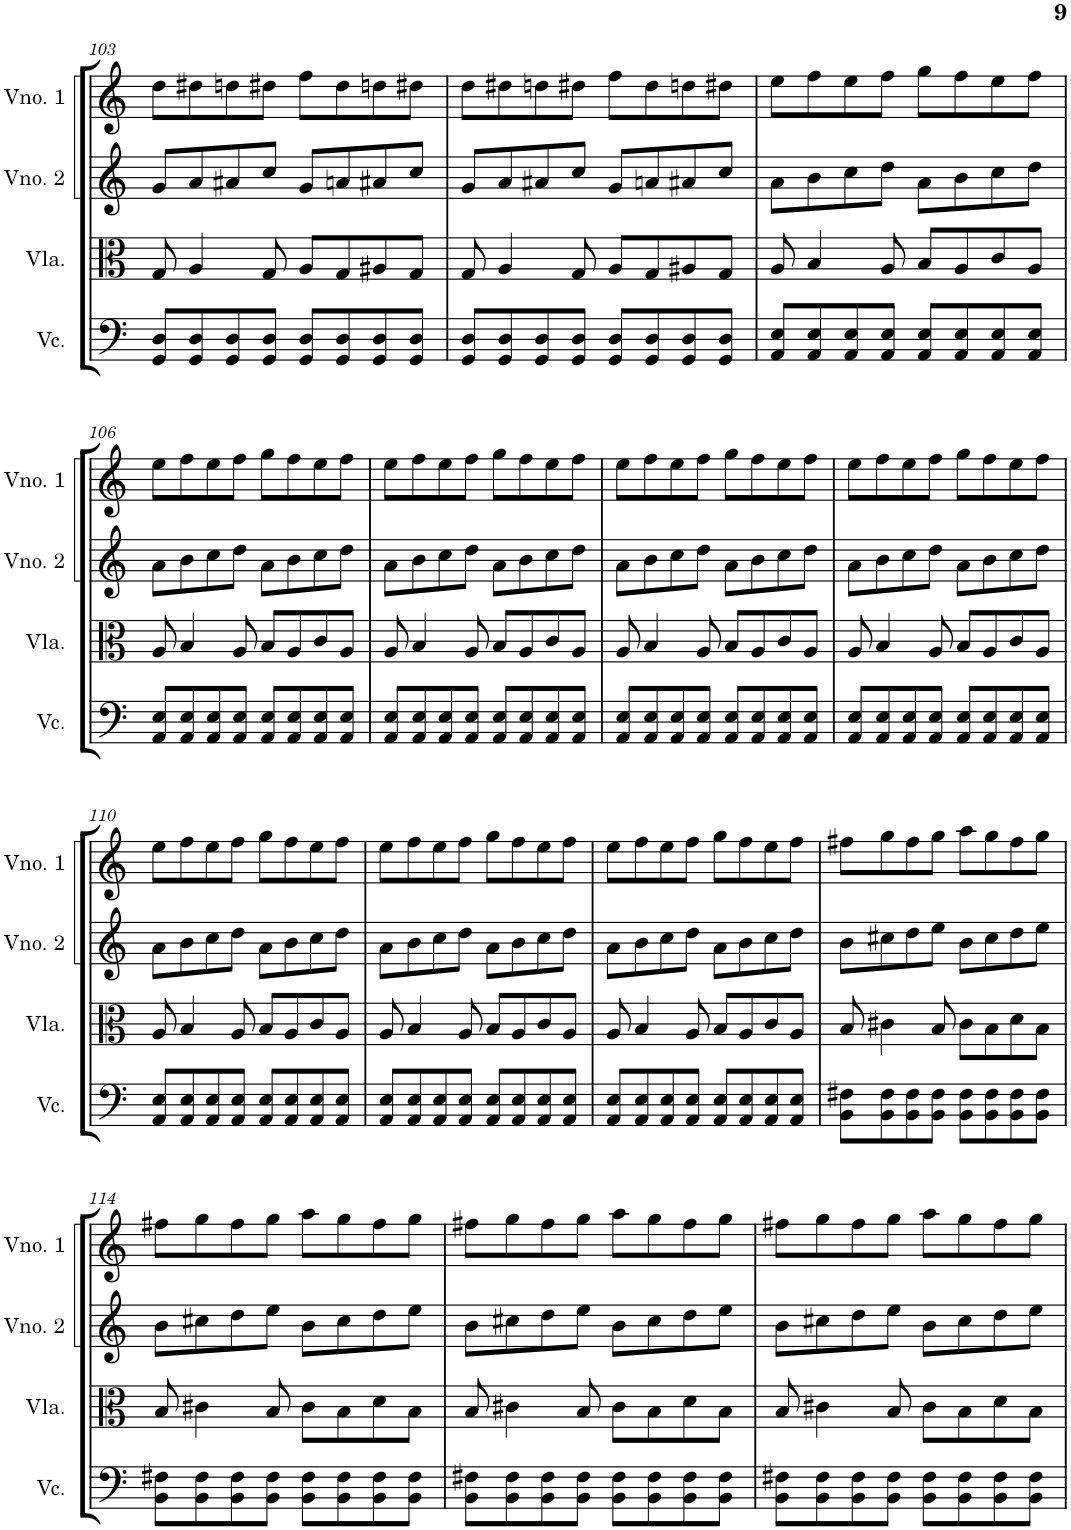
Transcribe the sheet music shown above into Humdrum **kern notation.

**kern	**kern	**kern	**kern
*part4	*part3	*part2	*part1
*staff4	*staff3	*staff2	*staff1
*I"Violoncelo	*I"Viola	*I"Violino 2	*I"Violino 1
*I'Vc.	*I'Vla.	*I'Vno. 2	*I'Vno. 1
!!LO:PB:g=z
*clefF4	*clefC3	*clefG2	*clefG2
*k[]	*k[]	*k[]	*k[]
*M4/4	*M4/4	*M4/4	*M4/4
=103	=103	=103	=103
8GG/ 8D/L	8G/	8g/L	8dd\L
8GG/ 8D/	4A/	8a/	8dd#X\
8GG/ 8D/	.	8a#X/	8ddn\
8GG/ 8D/J	8G/	8cc/J	8dd#X\J
8GG/ 8D/L	8A/L	8g/L	8ff\L
8GG/ 8D/	8G/	8an/	8dd#\
8GG/ 8D/	8A#X/	8a#X/	8ddn\
8GG/ 8D/J	8G/J	8cc/J	8dd#X\J
=104	=104	=104	=104
8GG/ 8D/L	8G/	8g/L	8dd\L
8GG/ 8D/	4A/	8a/	8dd#X\
8GG/ 8D/	.	8a#X/	8ddn\
8GG/ 8D/J	8G/	8cc/J	8dd#X\J
8GG/ 8D/L	8A/L	8g/L	8ff\L
8GG/ 8D/	8G/	8an/	8dd#\
8GG/ 8D/	8A#X/	8a#X/	8ddn\
8GG/ 8D/J	8G/J	8cc/J	8dd#X\J
=105	=105	=105	=105
8AA/ 8E/L	8A/	8a\L	8ee\L
8AA/ 8E/	4B/	8b\	8ff\
8AA/ 8E/	.	8cc\	8ee\
8AA/ 8E/J	8A/	8dd\J	8ff\J
8AA/ 8E/L	8B/L	8a\L	8gg\L
8AA/ 8E/	8A/	8b\	8ff\
8AA/ 8E/	8c/	8cc\	8ee\
8AA/ 8E/J	8A/J	8dd\J	8ff\J
!!LO:LB:g=z
=106	=106	=106	=106
8AA/ 8E/L	8A/	8a\L	8ee\L
8AA/ 8E/	4B/	8b\	8ff\
8AA/ 8E/	.	8cc\	8ee\
8AA/ 8E/J	8A/	8dd\J	8ff\J
8AA/ 8E/L	8B/L	8a\L	8gg\L
8AA/ 8E/	8A/	8b\	8ff\
8AA/ 8E/	8c/	8cc\	8ee\
8AA/ 8E/J	8A/J	8dd\J	8ff\J
=107	=107	=107	=107
8AA/ 8E/L	8A/	8a\L	8ee\L
8AA/ 8E/	4B/	8b\	8ff\
8AA/ 8E/	.	8cc\	8ee\
8AA/ 8E/J	8A/	8dd\J	8ff\J
8AA/ 8E/L	8B/L	8a\L	8gg\L
8AA/ 8E/	8A/	8b\	8ff\
8AA/ 8E/	8c/	8cc\	8ee\
8AA/ 8E/J	8A/J	8dd\J	8ff\J
=108	=108	=108	=108
8AA/ 8E/L	8A/	8a\L	8ee\L
8AA/ 8E/	4B/	8b\	8ff\
8AA/ 8E/	.	8cc\	8ee\
8AA/ 8E/J	8A/	8dd\J	8ff\J
8AA/ 8E/L	8B/L	8a\L	8gg\L
8AA/ 8E/	8A/	8b\	8ff\
8AA/ 8E/	8c/	8cc\	8ee\
8AA/ 8E/J	8A/J	8dd\J	8ff\J
=109	=109	=109	=109
8AA/ 8E/L	8A/	8a\L	8ee\L
8AA/ 8E/	4B/	8b\	8ff\
8AA/ 8E/	.	8cc\	8ee\
8AA/ 8E/J	8A/	8dd\J	8ff\J
8AA/ 8E/L	8B/L	8a\L	8gg\L
8AA/ 8E/	8A/	8b\	8ff\
8AA/ 8E/	8c/	8cc\	8ee\
8AA/ 8E/J	8A/J	8dd\J	8ff\J
!!LO:LB:g=z
=110	=110	=110	=110
8AA/ 8E/L	8A/	8a\L	8ee\L
8AA/ 8E/	4B/	8b\	8ff\
8AA/ 8E/	.	8cc\	8ee\
8AA/ 8E/J	8A/	8dd\J	8ff\J
8AA/ 8E/L	8B/L	8a\L	8gg\L
8AA/ 8E/	8A/	8b\	8ff\
8AA/ 8E/	8c/	8cc\	8ee\
8AA/ 8E/J	8A/J	8dd\J	8ff\J
=111	=111	=111	=111
8AA/ 8E/L	8A/	8a\L	8ee\L
8AA/ 8E/	4B/	8b\	8ff\
8AA/ 8E/	.	8cc\	8ee\
8AA/ 8E/J	8A/	8dd\J	8ff\J
8AA/ 8E/L	8B/L	8a\L	8gg\L
8AA/ 8E/	8A/	8b\	8ff\
8AA/ 8E/	8c/	8cc\	8ee\
8AA/ 8E/J	8A/J	8dd\J	8ff\J
=112	=112	=112	=112
8AA/ 8E/L	8A/	8a\L	8ee\L
8AA/ 8E/	4B/	8b\	8ff\
8AA/ 8E/	.	8cc\	8ee\
8AA/ 8E/J	8A/	8dd\J	8ff\J
8AA/ 8E/L	8B/L	8a\L	8gg\L
8AA/ 8E/	8A/	8b\	8ff\
8AA/ 8E/	8c/	8cc\	8ee\
8AA/ 8E/J	8A/J	8dd\J	8ff\J
=113	=113	=113	=113
8BB\ 8F#X\L	8B/	8b\L	8ff#X\L
8BB\ 8F#\	4c#X\	8cc#X\	8gg\
8BB\ 8F#\	.	8dd\	8ff#\
8BB\ 8F#\J	8B/	8ee\J	8gg\J
8BB\ 8F#\L	8c#\L	8b\L	8aa\L
8BB\ 8F#\	8B\	8cc#\	8gg\
8BB\ 8F#\	8d\	8dd\	8ff#\
8BB\ 8F#\J	8B\J	8ee\J	8gg\J
!!LO:LB:g=z
=114	=114	=114	=114
8BB\ 8F#X\L	8B/	8b\L	8ff#X\L
8BB\ 8F#\	4c#X\	8cc#X\	8gg\
8BB\ 8F#\	.	8dd\	8ff#\
8BB\ 8F#\J	8B/	8ee\J	8gg\J
8BB\ 8F#\L	8c#\L	8b\L	8aa\L
8BB\ 8F#\	8B\	8cc#\	8gg\
8BB\ 8F#\	8d\	8dd\	8ff#\
8BB\ 8F#\J	8B\J	8ee\J	8gg\J
=115	=115	=115	=115
8BB\ 8F#X\L	8B/	8b\L	8ff#X\L
8BB\ 8F#\	4c#X\	8cc#X\	8gg\
8BB\ 8F#\	.	8dd\	8ff#\
8BB\ 8F#\J	8B/	8ee\J	8gg\J
8BB\ 8F#\L	8c#\L	8b\L	8aa\L
8BB\ 8F#\	8B\	8cc#\	8gg\
8BB\ 8F#\	8d\	8dd\	8ff#\
8BB\ 8F#\J	8B\J	8ee\J	8gg\J
=116	=116	=116	=116
8BB\ 8F#X\L	8B/	8b\L	8ff#X\L
8BB\ 8F#\	4c#X\	8cc#X\	8gg\
8BB\ 8F#\	.	8dd\	8ff#\
8BB\ 8F#\J	8B/	8ee\J	8gg\J
8BB\ 8F#\L	8c#\L	8b\L	8aa\L
8BB\ 8F#\	8B\	8cc#\	8gg\
8BB\ 8F#\	8d\	8dd\	8ff#\
8BB\ 8F#\J	8B\J	8ee\J	8gg\J
=	=	=	=
*-	*-	*-	*-
